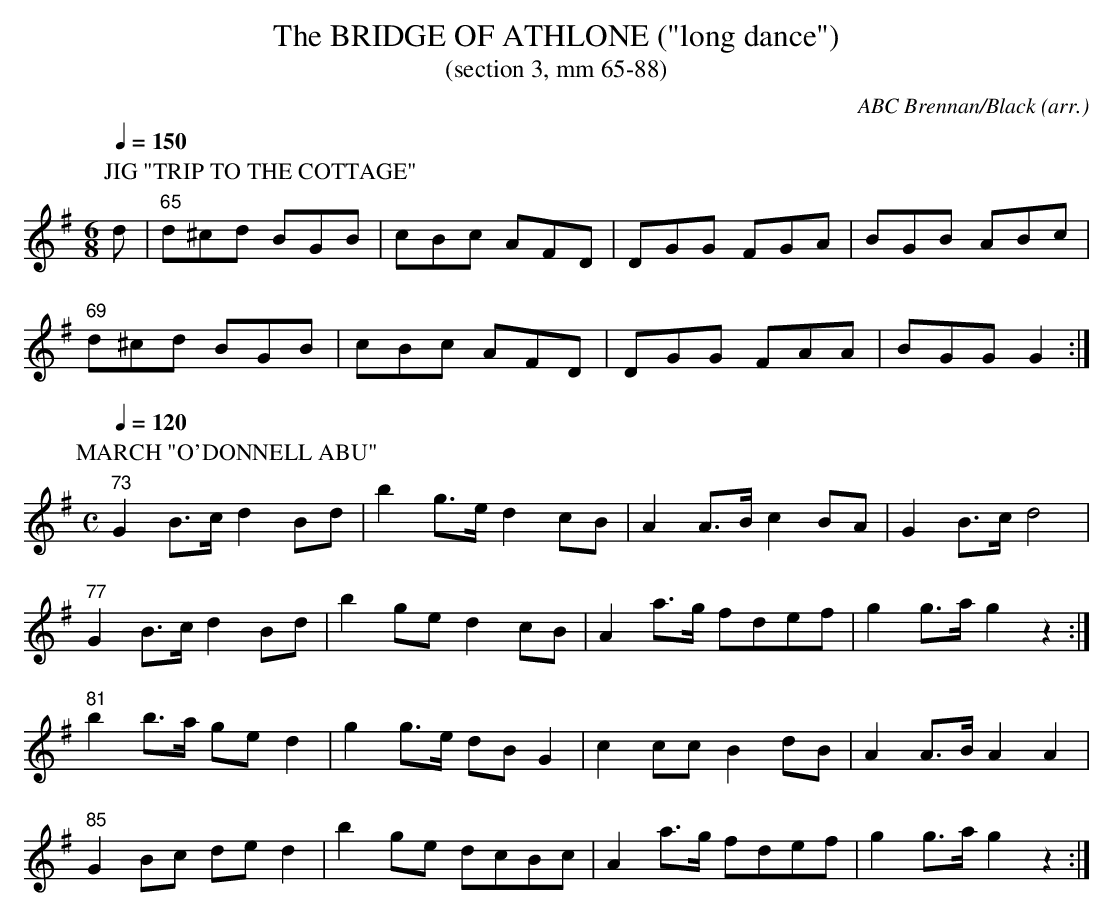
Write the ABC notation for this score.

X:1
T:BRIDGE OF ATHLONE ("long dance"), The
T:(section 3, mm 65-88)
C:ABC Brennan/Black (arr.)
Q:1/4=150
M:6/8
L:1/8
K:G
P:JIG "TRIP TO THE COTTAGE"
d|"65"d^cd BGB|cBc AFD|DGG FGA|BGB ABc|
"69"d^cd BGB|cBc AFD|DGG FAA|BGG G2:|
P:MARCH "O'DONNELL ABU"
M:C
Q:1/4=120
"73"G2B>c d2Bd|b2g>e d2cB|A2A>B c2BA|G2B>c d4|
"77"G2B>c d2Bd|b2ge d2cB|A2a>g fdef|g2g>a g2z2:|
"81"b2b>a ge d2|g2g>e dB G2|c2cc B2dB|A2A>B A2A2|
"85"G2Bc de d2|b2ge dcBc|A2a>g fdef|g2g>a g2z2:|
